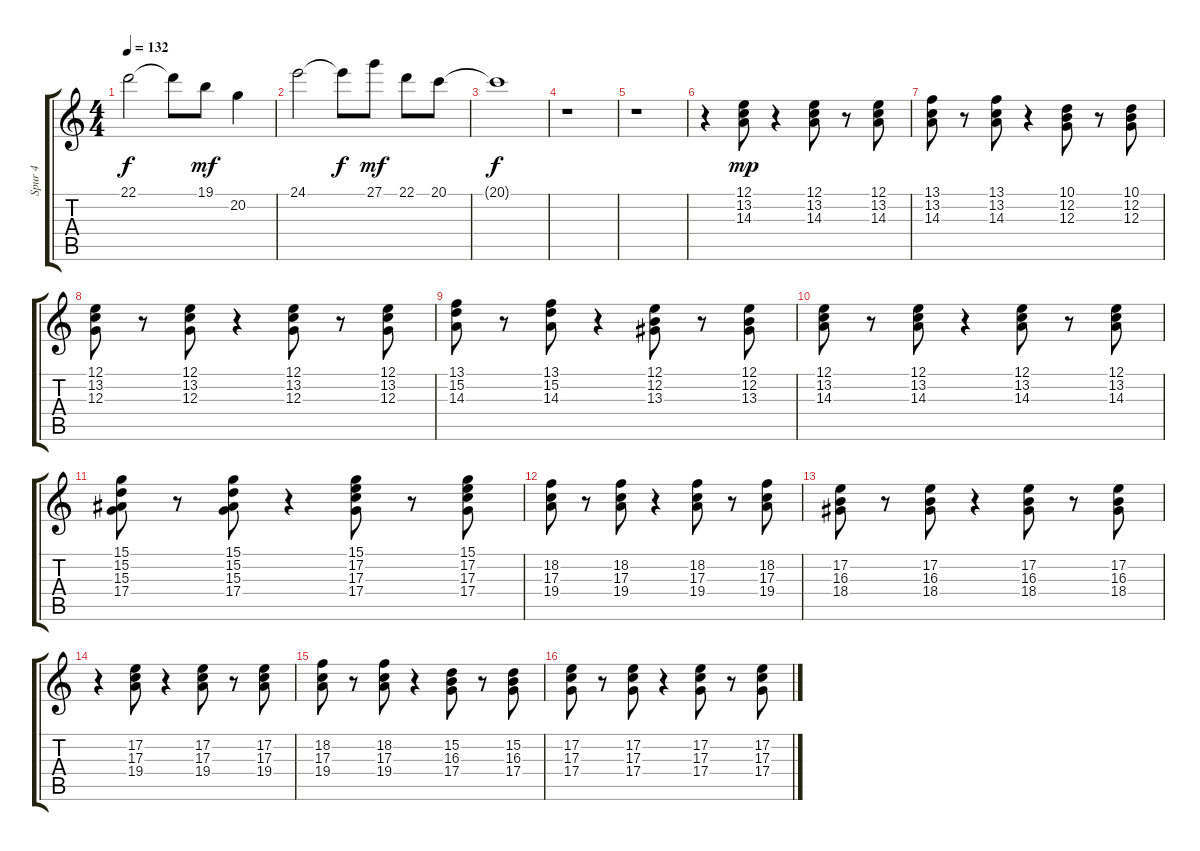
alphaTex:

\track ("Spur 4" "Spur 4") {instrument drawbarorgan}
\staff {score tabs}
\tuning (E4 B3 G3 D3 A2 E2) {hide}
\ts (4 4)
\tempo 132
\clef g2
\ks c
22.1{t}.2{dy f} 22.1{t}.8 19.1.8{dy mf} 20.2.4 |
24.1.2 24.1{t}.8{dy f} 27.1.8{dy mf} 22.1.8 20.1.8 |
20.1{t}.1{dy f} |
r.1 |
r.1 |
r.4 (12.1 13.2 14.3).8{dy mp} r.4 (12.1 13.2 14.3).8 r.8 (12.1 13.2 14.3).8 |
(13.1 13.2 14.3).8 r.8 (13.1 13.2 14.3).8 r.4 (10.1 12.2 12.3).8 r.8 (10.1 12.2 12.3).8 |
(12.1 13.2 12.3).8 r.8 (12.1 13.2 12.3).8 r.4 (12.1 13.2 12.3).8 r.8 (12.1 13.2 12.3).8 |
(13.1 15.2 14.3).8 r.8 (13.1 15.2 14.3).8 r.4 (12.1 12.2 13.3).8 r.8 (12.1 12.2 13.3).8 |
(12.1 13.2 14.3).8 r.8 (12.1 13.2 14.3).8 r.4 (12.1 13.2 14.3).8 r.8 (12.1 13.2 14.3).8 |
(15.1 15.2 15.3 17.4).8 r.8 (15.1 15.2 15.3 17.4).8 r.4 (15.1 17.2 17.3 17.4).8 r.8 (15.1 17.2 17.3 17.4).8 |
(18.2 17.3 19.4).8 r.8 (18.2 17.3 19.4).8 r.4 (18.2 17.3 19.4).8 r.8 (18.2 17.3 19.4).8 |
(17.2 16.3 18.4).8 r.8 (17.2 16.3 18.4).8 r.4 (17.2 16.3 18.4).8 r.8 (17.2 16.3 18.4).8 |
r.4 (17.2 17.3 19.4).8 r.4 (17.2 17.3 19.4).8 r.8 (17.2 17.3 19.4).8 |
(18.2 17.3 19.4).8 r.8 (18.2 17.3 19.4).8 r.4 (15.2 16.3 17.4).8 r.8 (15.2 16.3 17.4).8 |
(17.2 17.3 17.4).8 r.8 (17.2 17.3 17.4).8 r.4 (17.2 17.3 17.4).8 r.8 (17.2 17.3 17.4).8
